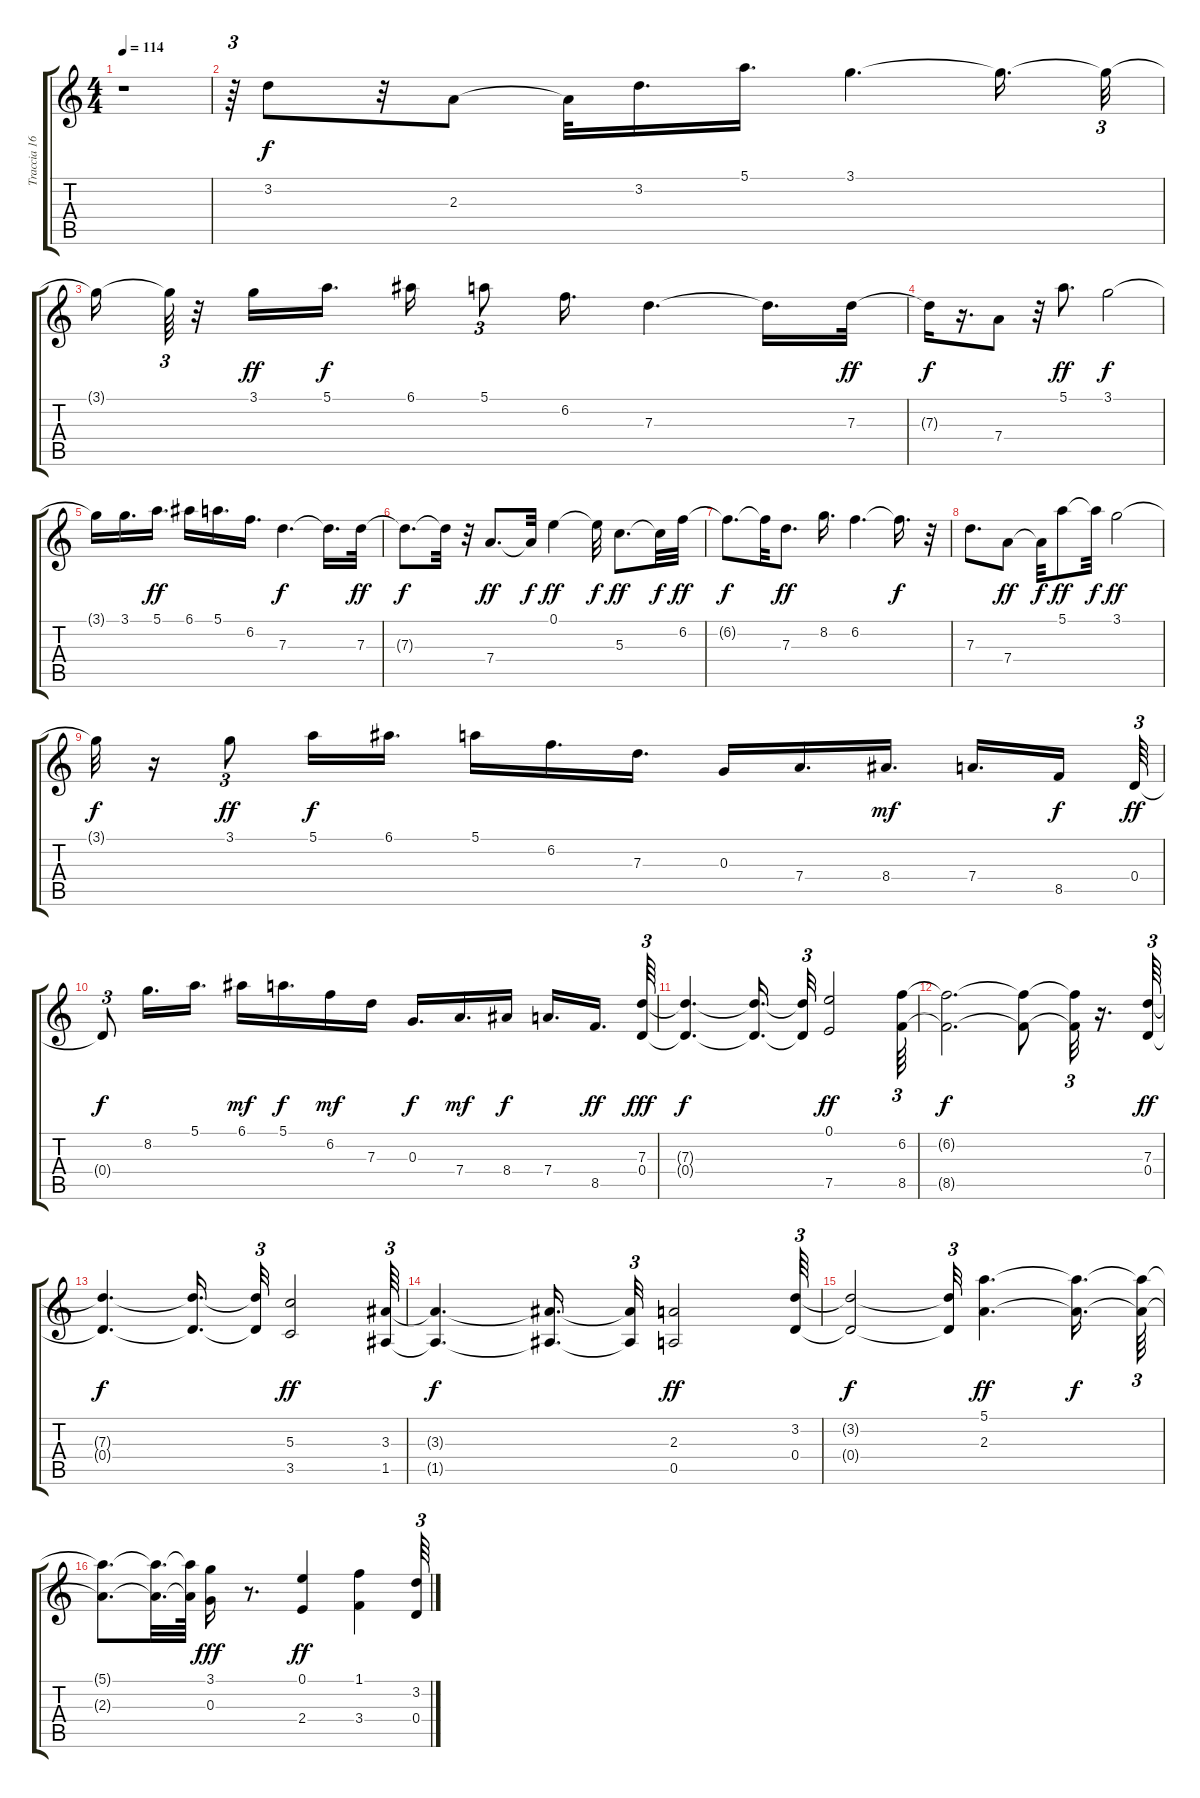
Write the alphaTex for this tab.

\track ("Traccia 16" "Traccia 16") {instrument distortionguitar}
\staff {score tabs}
\tuning (E4 B3 G3 D3 A2 E2) {hide}
\ts (4 4)
\tempo 114
\clef g2
\ks c
r.1{dy f} |
r.64{tu (3 2)} 3.2.8 r.32 2.3.8 2.3{t}.32 3.2.16{d} 5.1.16{d} 3.1.4{d} 3.1{t}.16{d} 3.1{t}.32{tu (3 2)} |
3.1{t}.16 3.1{t}.64{tu (3 2)} r.32 3.1.16{dy ff} 5.1.16{d dy f} 6.1.16 5.1.8{tu (3 2)} 6.2.16{d} 7.3.4{d} 7.3{t}.16{d} 7.3.32{dy ff} |
7.3{t}.16{dy f} r.16{d} 7.4.8 r.32 5.1.8{d dy ff} 3.1.2{dy f} |
3.1{t}.16 3.1.16{d} 5.1.16{d dy ff} 6.1.16 5.1.16{d} 6.2.16{d} 7.3.4{d dy f} 7.3{t}.16{d} 7.3.32{dy ff} |
7.3{t}.8{d dy f} 7.3{t}.32 r.32 7.4.8{d dy ff} 7.4{t}.32{dy f} 0.1.4{dy ff} 0.1{t}.32{dy f} 5.3.8{d dy ff} 5.3{t}.32{dy f} 6.2.32{dy ff} |
6.2{t}.8{d dy f} 6.2{t}.32 7.3.8{d dy ff} 8.2.16{d} 6.2.4{d} 6.2{t}.16{d dy f} r.32 |
7.3.8{d} 7.4.8{dy ff} 7.4{t}.32{dy f} 5.1.8{dy ff} 5.1{t}.32{dy f} 3.1.2{dy ff} |
3.1{t}.32{dy f} r.16 3.1.8{tu (3 2) dy ff} 5.1.16{dy f} 6.1.16{d} 5.1.16 6.2.16{d} 7.3.16{d} 0.3.16 7.4.16{d} 8.4.16{d dy mf} 7.4.16{d} 8.5.16{dy f} 0.4.64{tu (3 2) dy ff} |
0.4{t}.8{tu (3 2) dy f} 8.2.16{d} 5.1.16{d} 6.1.16{dy mf} 5.1.16{d dy f} 6.2.16{dy mf} 7.3.16 0.3.16{d dy f} 7.4.16{d dy mf} 8.4.16{dy f} 7.4.16{d} 8.5.16{d dy ff} (7.3 0.4).64{tu (3 2) dy fff} |
(7.3{t} 0.4{t}).4{d dy f} (7.3{t} 0.4{t}).16{d} (7.3{t} 0.4{t}).32{tu (3 2)} (0.1 7.5).2{dy ff} (6.2 8.5).64{tu (3 2)} |
(6.2{t} 8.5{t}).2{d dy f} (6.2{t} 8.5{t}).8 (6.2{t} 8.5{t}).32{tu (3 2)} r.16{d} (7.3 0.4).64{tu (3 2) dy ff} |
(7.3{t} 0.4{t}).4{d dy f} (7.3{t} 0.4{t}).16{d} (7.3{t} 0.4{t}).32{tu (3 2)} (5.3 3.5).2{dy ff} (3.3 1.5).64{tu (3 2)} |
(3.3{t} 1.5{t}).4{d dy f} (3.3{t} 1.5{t}).16{d} (3.3{t} 1.5{t}).32{tu (3 2)} (2.3 0.5).2{dy ff} (3.2 0.4).64{tu (3 2)} |
(3.2{t} 0.4{t}).2{dy f} (3.2{t} 0.4{t}).32{tu (3 2)} (5.1 2.3).4{d dy ff} (5.1{t} 2.3{t}).16{d dy f} (5.1{t} 2.3{t}).64{tu (3 2)} |
(5.1{t} 2.3{t}).8{d} (5.1{t} 2.3{t}).32{d} (5.1{t} 2.3{t}).64 (3.1 0.3).16{dy fff} r.8{d} (0.1 2.4).4{dy ff} (1.1 3.4).4 (3.2 0.4).64{tu (3 2)}
